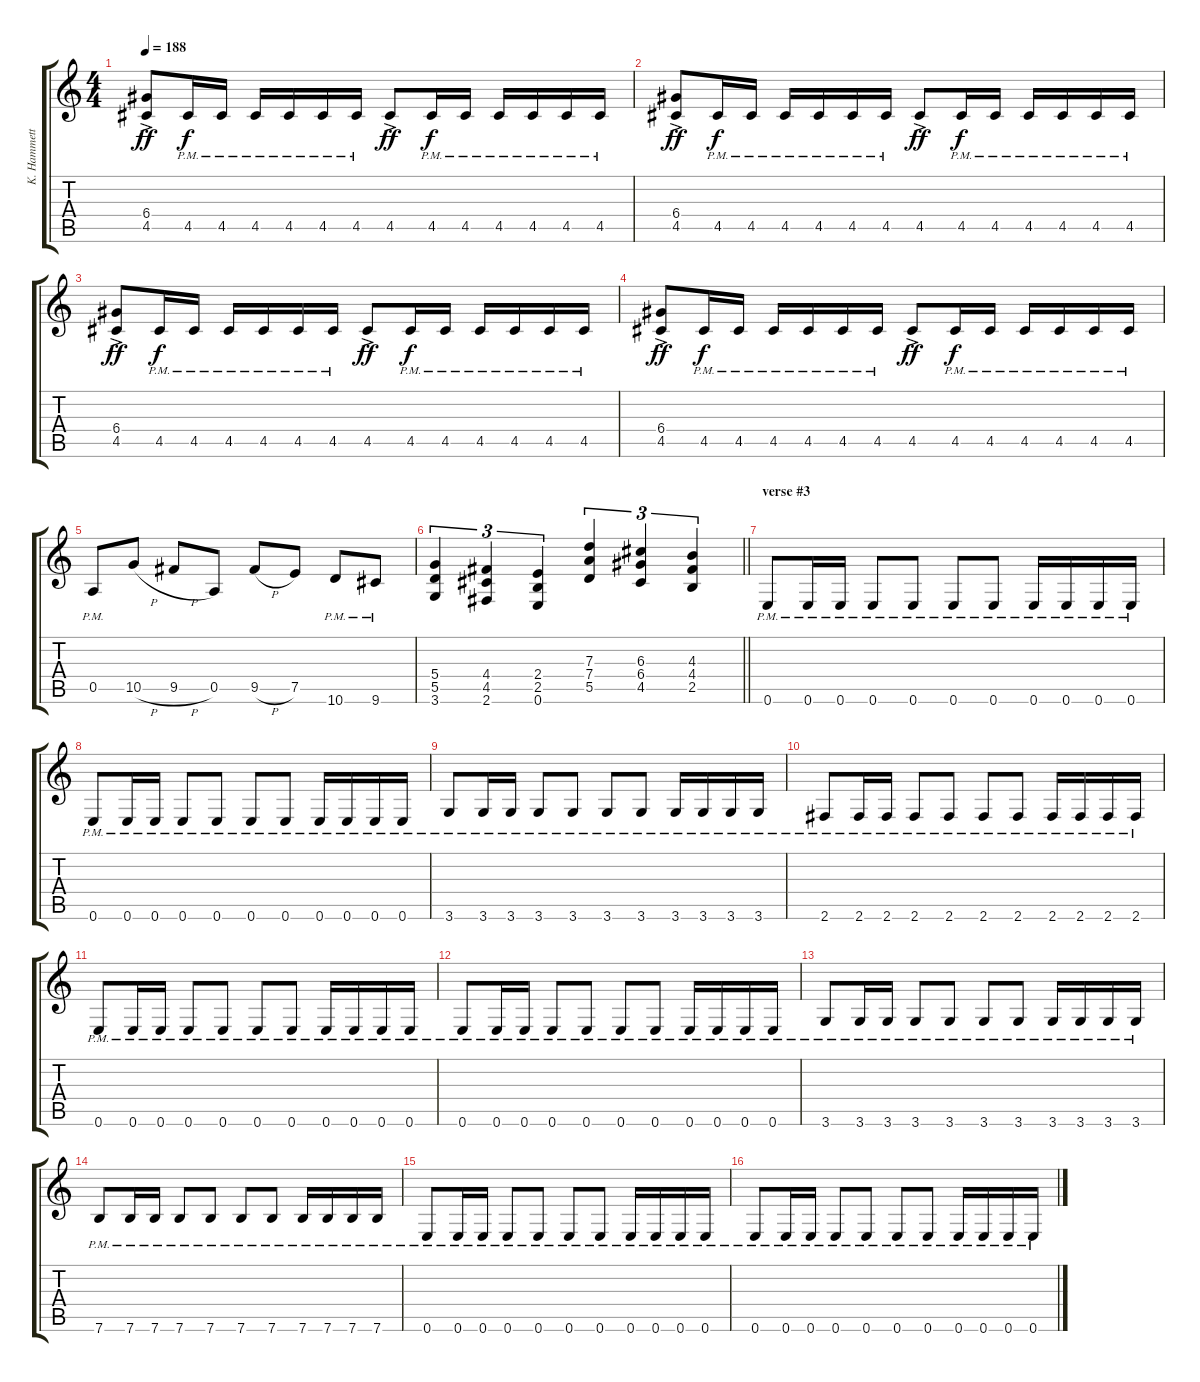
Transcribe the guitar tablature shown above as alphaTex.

\track ("K. Hammett - Rhythm guitar" "K. Hammett") {instrument distortionguitar}
\staff {score tabs}
\tuning (E4 B3 G3 D3 A2 E2) {hide}
\ts (4 4)
\tempo 188
\clef g2
\ks c
(6.4{ac} 4.5{ac}).8{dy ff} 4.5{pm}.16{dy f} 4.5{pm}.16 4.5{pm}.16 4.5{pm}.16 4.5{pm}.16 4.5{pm}.16 4.5{ac}.8{dy ff} 4.5{pm}.16{dy f} 4.5{pm}.16 4.5{pm}.16 4.5{pm}.16 4.5{pm}.16 4.5{pm}.16 |
(6.4{ac} 4.5{ac}).8{dy ff} 4.5{pm}.16{dy f} 4.5{pm}.16 4.5{pm}.16 4.5{pm}.16 4.5{pm}.16 4.5{pm}.16 4.5{ac}.8{dy ff} 4.5{pm}.16{dy f} 4.5{pm}.16 4.5{pm}.16 4.5{pm}.16 4.5{pm}.16 4.5{pm}.16 |
(6.4{ac} 4.5{ac}).8{dy ff} 4.5{pm}.16{dy f} 4.5{pm}.16 4.5{pm}.16 4.5{pm}.16 4.5{pm}.16 4.5{pm}.16 4.5{ac}.8{dy ff} 4.5{pm}.16{dy f} 4.5{pm}.16 4.5{pm}.16 4.5{pm}.16 4.5{pm}.16 4.5{pm}.16 |
(6.4{ac} 4.5{ac}).8{dy ff} 4.5{pm}.16{dy f} 4.5{pm}.16 4.5{pm}.16 4.5{pm}.16 4.5{pm}.16 4.5{pm}.16 4.5{ac}.8{dy ff} 4.5{pm}.16{dy f} 4.5{pm}.16 4.5{pm}.16 4.5{pm}.16 4.5{pm}.16 4.5{pm}.16 |
0.5{pm}.8 10.5{h}.8 9.5{h}.8 0.5.8 9.5{h}.8 7.5.8 10.6{pm}.8 9.6{pm}.8 |
\barLineRight lightlight
(5.4 5.5 3.6).4{tu (3 2)} (4.4 4.5 2.6).4{tu (3 2)} (2.4 2.5 0.6).4{tu (3 2)} (7.3 7.4 5.5).4{tu (3 2)} (6.3 6.4 4.5).4{tu (3 2)} (4.3 4.4 2.5).4{tu (3 2)} |
\section ("" "verse #3")
0.6{pm}.8 0.6{pm}.16 0.6{pm}.16 0.6{pm}.8 0.6{pm}.8 0.6{pm}.8 0.6{pm}.8 0.6{pm}.16 0.6{pm}.16 0.6{pm}.16 0.6{pm}.16 |
0.6{pm}.8 0.6{pm}.16 0.6{pm}.16 0.6{pm}.8 0.6{pm}.8 0.6{pm}.8 0.6{pm}.8 0.6{pm}.16 0.6{pm}.16 0.6{pm}.16 0.6{pm}.16 |
3.6{pm}.8 3.6{pm}.16 3.6{pm}.16 3.6{pm}.8 3.6{pm}.8 3.6{pm}.8 3.6{pm}.8 3.6{pm}.16 3.6{pm}.16 3.6{pm}.16 3.6{pm}.16 |
2.6{pm}.8 2.6{pm}.16 2.6{pm}.16 2.6{pm}.8 2.6{pm}.8 2.6{pm}.8 2.6{pm}.8 2.6{pm}.16 2.6{pm}.16 2.6{pm}.16 2.6{pm}.16 |
0.6{pm}.8 0.6{pm}.16 0.6{pm}.16 0.6{pm}.8 0.6{pm}.8 0.6{pm}.8 0.6{pm}.8 0.6{pm}.16 0.6{pm}.16 0.6{pm}.16 0.6{pm}.16 |
0.6{pm}.8 0.6{pm}.16 0.6{pm}.16 0.6{pm}.8 0.6{pm}.8 0.6{pm}.8 0.6{pm}.8 0.6{pm}.16 0.6{pm}.16 0.6{pm}.16 0.6{pm}.16 |
3.6{pm}.8 3.6{pm}.16 3.6{pm}.16 3.6{pm}.8 3.6{pm}.8 3.6{pm}.8 3.6{pm}.8 3.6{pm}.16 3.6{pm}.16 3.6{pm}.16 3.6{pm}.16 |
7.6{pm}.8 7.6{pm}.16 7.6{pm}.16 7.6{pm}.8 7.6{pm}.8 7.6{pm}.8 7.6{pm}.8 7.6{pm}.16 7.6{pm}.16 7.6{pm}.16 7.6{pm}.16 |
0.6{pm}.8 0.6{pm}.16 0.6{pm}.16 0.6{pm}.8 0.6{pm}.8 0.6{pm}.8 0.6{pm}.8 0.6{pm}.16 0.6{pm}.16 0.6{pm}.16 0.6{pm}.16 |
0.6{pm}.8 0.6{pm}.16 0.6{pm}.16 0.6{pm}.8 0.6{pm}.8 0.6{pm}.8 0.6{pm}.8 0.6{pm}.16 0.6{pm}.16 0.6{pm}.16 0.6{pm}.16
